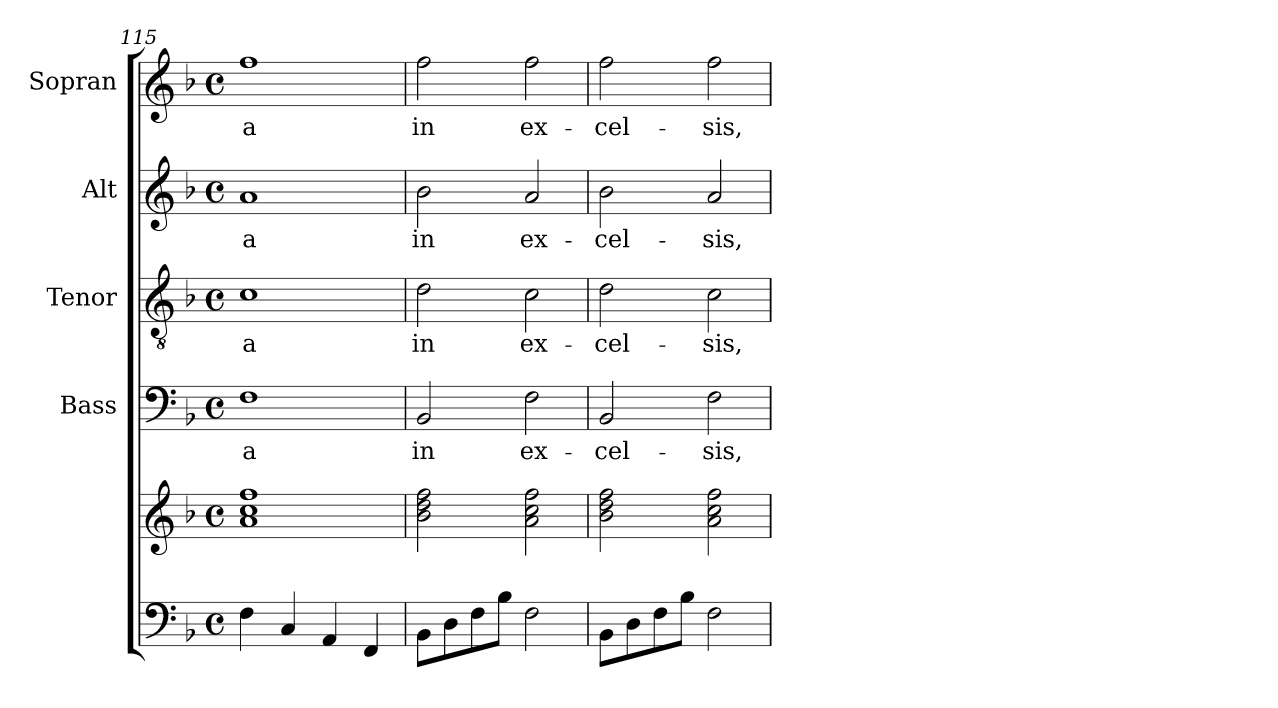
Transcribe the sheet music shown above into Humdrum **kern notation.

**kern	**kern	**kern	**text	**kern	**text	**kern	**text	**kern	**text
*part5	*part5	*part4	*part4	*part3	*part3	*part2	*part2	*part1	*part1
*staff6	*staff5	*staff4	*staff4	*staff3	*staff3	*staff2	*staff2	*staff1	*staff1
*	*	*I"Bass	*	*I"Tenor	*	*I"Alt	*	*I"Sopran	*
*	*	*I'B.	*	*I'T.	*	*I'A.	*	*I'S.	*
*clefF4	*clefG2	*clefF4	*	*clefGv2	*	*clefG2	*	*clefG2	*
*k[b-]	*k[b-]	*k[b-]	*	*k[b-]	*	*k[b-]	*	*k[b-]	*
*F:	*F:	*F:	*	*F:	*	*F:	*	*F:	*
*M4/4	*M4/4	*M4/4	*	*M4/4	*	*M4/4	*	*M4/4	*
*met(c)	*met(c)	*met(c)	*	*met(c)	*	*met(c)	*	*met(c)	*
=115	=115	=115	=115	=115	=115	=115	=115	=115	=115
!	!	!	!LO:LY:b	!	!LO:LY:b	!	!LO:LY:b	!	!LO:LY:b
4F\	1a 1cc 1ff	1F	-a	1c	-a	1a	-a	1ff	-a
4C/	.	.	.	.	.	.	.	.	.
4AA/	.	.	.	.	.	.	.	.	.
4FF/	.	.	.	.	.	.	.	.	.
!!LO:PB:g=z
=116	=116	=116	=116	=116	=116	=116	=116	=116	=116
!	!	!	!LO:LY:b	!	!LO:LY:b	!	!LO:LY:b	!	!LO:LY:b
8BB-\L	2b-\ 2dd\ 2ff\	2BB-/	in	2d\	in	2b-\	in	2ff\	in
8D\	.	.	.	.	.	.	.	.	.
8F\	.	.	.	.	.	.	.	.	.
8B-\J	.	.	.	.	.	.	.	.	.
!	!	!	!LO:LY:b	!	!LO:LY:b	!	!LO:LY:b	!	!LO:LY:b
2F\	2a\ 2cc\ 2ff\	2F\	ex-	2c\	ex-	2a/	ex-	2ff\	ex-
=117	=117	=117	=117	=117	=117	=117	=117	=117	=117
!	!	!	!LO:LY:b	!	!LO:LY:b	!	!LO:LY:b	!	!LO:LY:b
8BB-\L	2b-\ 2dd\ 2ff\	2BB-/	-cel-	2d\	-cel-	2b-\	-cel-	2ff\	-cel-
8D\	.	.	.	.	.	.	.	.	.
8F\	.	.	.	.	.	.	.	.	.
8B-\J	.	.	.	.	.	.	.	.	.
!	!	!	!LO:LY:b	!	!LO:LY:b	!	!LO:LY:b	!	!LO:LY:b
2F\	2a\ 2cc\ 2ff\	2F\	-sis,	2c\	-sis,	2a/	-sis,	2ff\	-sis,
=	=	=	=	=	=	=	=	=	=
*-	*-	*-	*-	*-	*-	*-	*-	*-	*-
